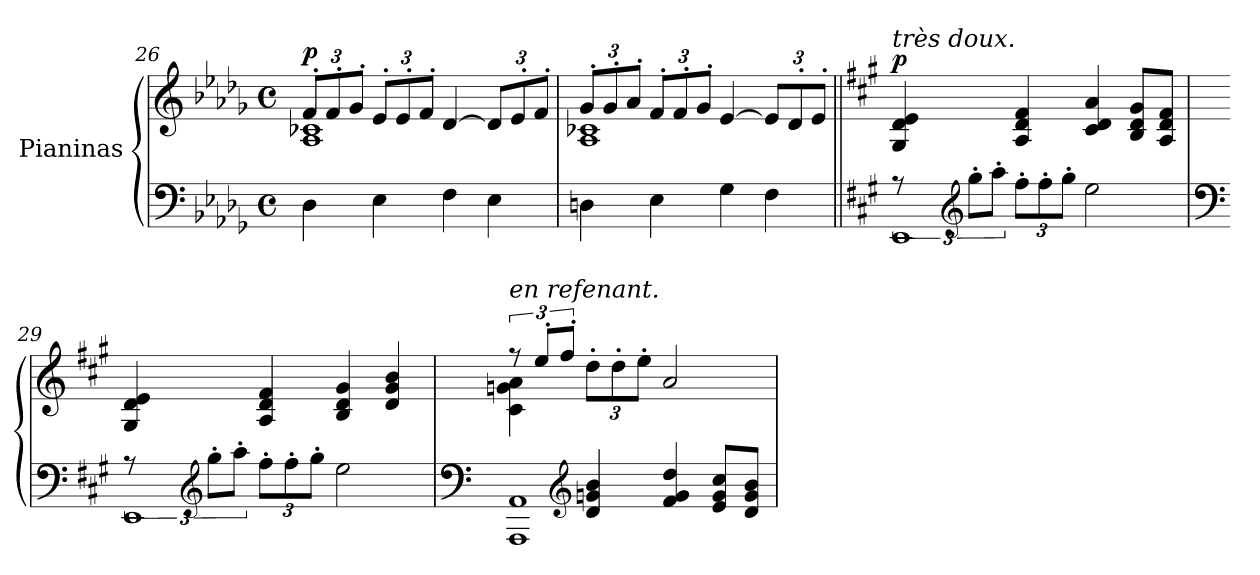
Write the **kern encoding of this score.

**kern	**kern	**dynam
*part1	*part1	*part1
*staff2	*staff1	*staff1/2
*I"Pianinas	*	*
*clefF4	*clefG2	*
*k[b-e-a-d-g-]	*k[b-e-a-d-g-]	*
*M4/4	*M4/4	*
*met(c)	*met(c)	*
*	*Xbrackettup	*
=26	=26	=26
*	*^	*
!	!	!	!LO:DY:a
4D-\	12f'/L	1A- 1c-X	p
.	12f'/	.	.
.	12g-'/J	.	.
4E-\	12e-'/L	.	.
.	12e-'/	.	.
.	12f'/J	.	.
4F\	[4d-/	.	.
4E-\	12d-/L]	.	.
.	12e-'/	.	.
.	12f'/J	.	.
=27	=27	=27	=27
4Dn\	12g-'/L	1A- 1c-X	.
.	12g-'/	.	.
.	12a-'/J	.	.
4E-\	12f'/L	.	.
.	12f'/	.	.
.	12g-'/J	.	.
4G-\	[4e-/	.	.
4F\	12e-/L]	.	.
.	12d-'/	.	.
.	12e-'/J	.	.
*	*v	*v	*
!!LO:LB:g=z
=28||	=28||	=28||
*k[f#c#g#]	*k[f#c#g#]	*
*^	*	*
!	!	!LO:TX:i:t=très doux.	!
!	!	!	!LO:DY:a
12r	1EE	4G#/ 4d/ 4e/	p
*clefG2	*	*	*
12gg#'>\L	.	.	.
12aa'>\J	.	.	.
*Xbrackettup	*	*	*
12ff#'>\L	.	4A/ 4d/ 4f#/	.
12ff#'>\	.	.	.
12gg#'>\J	.	.	.
2ee\	.	4c#/ 4d/ 4a/	.
.	.	8B/ 8d/ 8g#/L	.
.	.	8A/ 8d/ 8f#/J	.
=29	=29	=29	=29
*clefF4	*	*	*
*brackettup	*	*	*
12r	1EE	4G#/ 4d/ 4e/	.
*clefG2	*	*	*
12gg#'>\L	.	.	.
12aa'>\J	.	.	.
*Xbrackettup	*	*	*
12ff#'>\L	.	4A/ 4d/ 4f#/	.
12ff#'>\	.	.	.
12gg#'>\J	.	.	.
2ee\	.	4B/ 4d/ 4g#/	.
.	.	4d/ 4g#/ 4b/	.
=30	=30	=30	=30
*clefF4	*	*	*
*	*	*brackettup	*
*	*	*^	*
!	!	!LO:TX:i:t=en refenant.	!	!
4ryy	1AAA 1AA	12r	4c#\ 4gn\ 4a\	.
.	.	12ee'/L	.	.
.	.	12ff#'/J	.	.
*clefG2	*	*	*	*
*	*	*Xbrackettup	*	*
4d/ 4gn/ 4b/	.	12dd'\L	2.ryy	.
.	.	12dd'\	.	.
.	.	12ee'\J	.	.
4f#/ 4g/ 4dd/	.	2a/	.	.
8e/ 8g/ 8cc#/L	.	.	.	.
8d/ 8g/ 8b/J	.	.	.	.
*v	*v	*	*	*
*	*v	*v	*
=	=	=
*-	*-	*-
